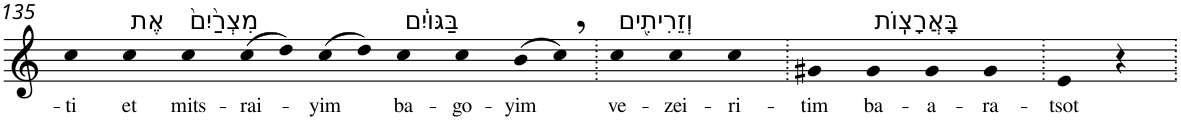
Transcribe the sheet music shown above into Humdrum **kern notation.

**kern	**text
*part1	*part1
*staff1	*staff1
*I"Piano	*
*I'Pno	*
!!LO:PB:g=z
*clefG2	*
*k[]	*
=135	=135
!	!LO:LY:b
4cc	-ti
!LO:TX:a:t=אֶת	!
!	!LO:LY:b
4cc	et
!LO:TX:a:t=מִצְרַ֙יִם֙	!
!	!LO:LY:b
4cc	mits-
!	!LO:LY:b
(>8cc	-rai-
8dd)	.
!	!LO:LY:b
(>8cc	-yim
8dd)	.
!LO:TX:a:t=בַּגּוֹיִ֔ם	!
!	!LO:LY:b
4cc	ba-
!	!LO:LY:b
4cc	-go-
!	!LO:LY:b
(>8b	-yim
8cc,)	.
=136.	=136.
!LO:TX:a:t=וְזֵרִיתִ֖ים	!
!	!LO:LY:b
4cc	ve-
!	!LO:LY:b
4cc	-zei-
!	!LO:LY:b
4cc	-ri-
=137.	=137.
!	!LO:LY:b
4g#X	-tim
!LO:TX:a:t=בָּאֲרָצֽוֹת	!
!	!LO:LY:b
4g#	ba-
!	!LO:LY:b
4g#	-a-
!	!LO:LY:b
4g#	-ra-
=138.	=138.
!	!LO:LY:b
4e	-tsot
4r	.
=.	=.
*-	*-
